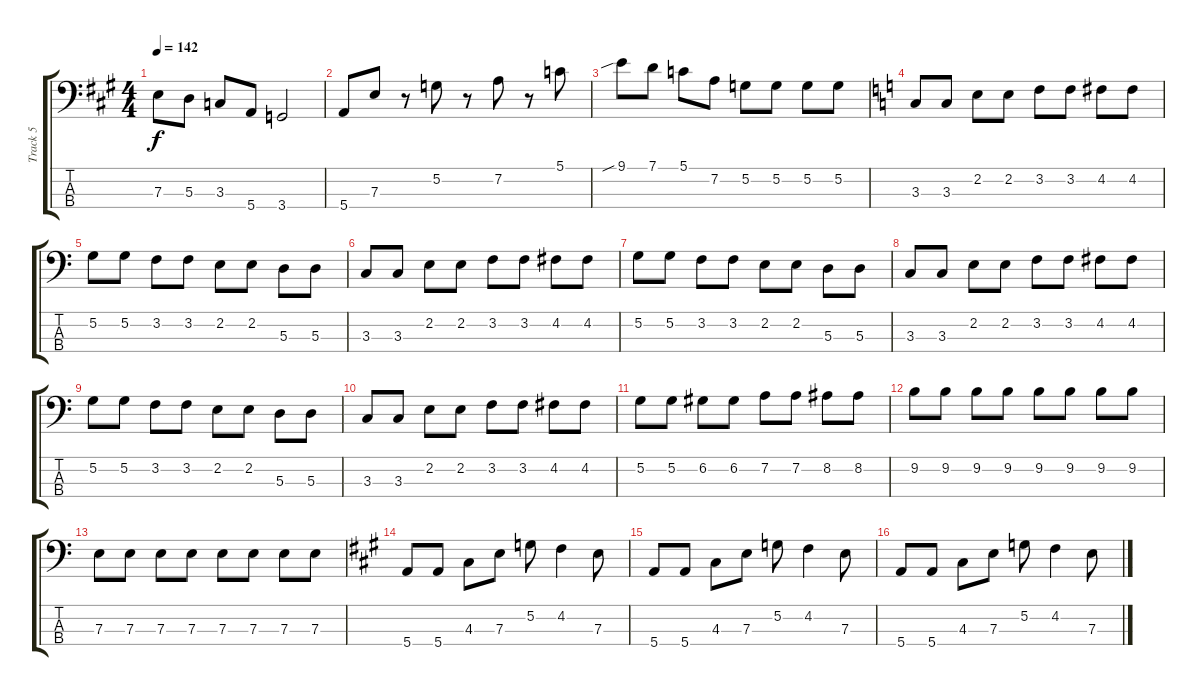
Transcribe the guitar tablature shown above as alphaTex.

\track ("Track 5" "Track 5") {instrument electricbassfinger}
\staff {score tabs}
\tuning (G2 D2 A1 E1) {hide}
\ts (4 4)
\tempo 142
\clef f4
\ks a
7.3.8{dy f} 5.3.8 3.3.8 5.4.8 3.4.2 |
5.4.8 7.3.8 r.8 5.2.8 r.8 7.2.8 r.8 5.1.8 |
9.1{sib}.8 7.1.8 5.1.8 7.2.8 5.2.8 5.2.8 5.2.8 5.2.8 |
\ks c
3.3.8 3.3.8 2.2.8 2.2.8 3.2.8 3.2.8 4.2.8 4.2.8 |
5.2.8 5.2.8 3.2.8 3.2.8 2.2.8 2.2.8 5.3.8 5.3.8 |
3.3.8 3.3.8 2.2.8 2.2.8 3.2.8 3.2.8 4.2.8 4.2.8 |
5.2.8 5.2.8 3.2.8 3.2.8 2.2.8 2.2.8 5.3.8 5.3.8 |
3.3.8 3.3.8 2.2.8 2.2.8 3.2.8 3.2.8 4.2.8 4.2.8 |
5.2.8 5.2.8 3.2.8 3.2.8 2.2.8 2.2.8 5.3.8 5.3.8 |
3.3.8 3.3.8 2.2.8 2.2.8 3.2.8 3.2.8 4.2.8 4.2.8 |
5.2.8 5.2.8 6.2.8 6.2.8 7.2.8 7.2.8 8.2.8 8.2.8 |
9.2.8 9.2.8 9.2.8 9.2.8 9.2.8 9.2.8 9.2.8 9.2.8 |
7.3.8 7.3.8 7.3.8 7.3.8 7.3.8 7.3.8 7.3.8 7.3.8 |
\ks a
5.4.8 5.4.8 4.3.8 7.3.8 5.2.8 4.2.4 7.3.8 |
5.4.8 5.4.8 4.3.8 7.3.8 5.2.8 4.2.4 7.3.8 |
5.4.8 5.4.8 4.3.8 7.3.8 5.2.8 4.2.4 7.3.8
